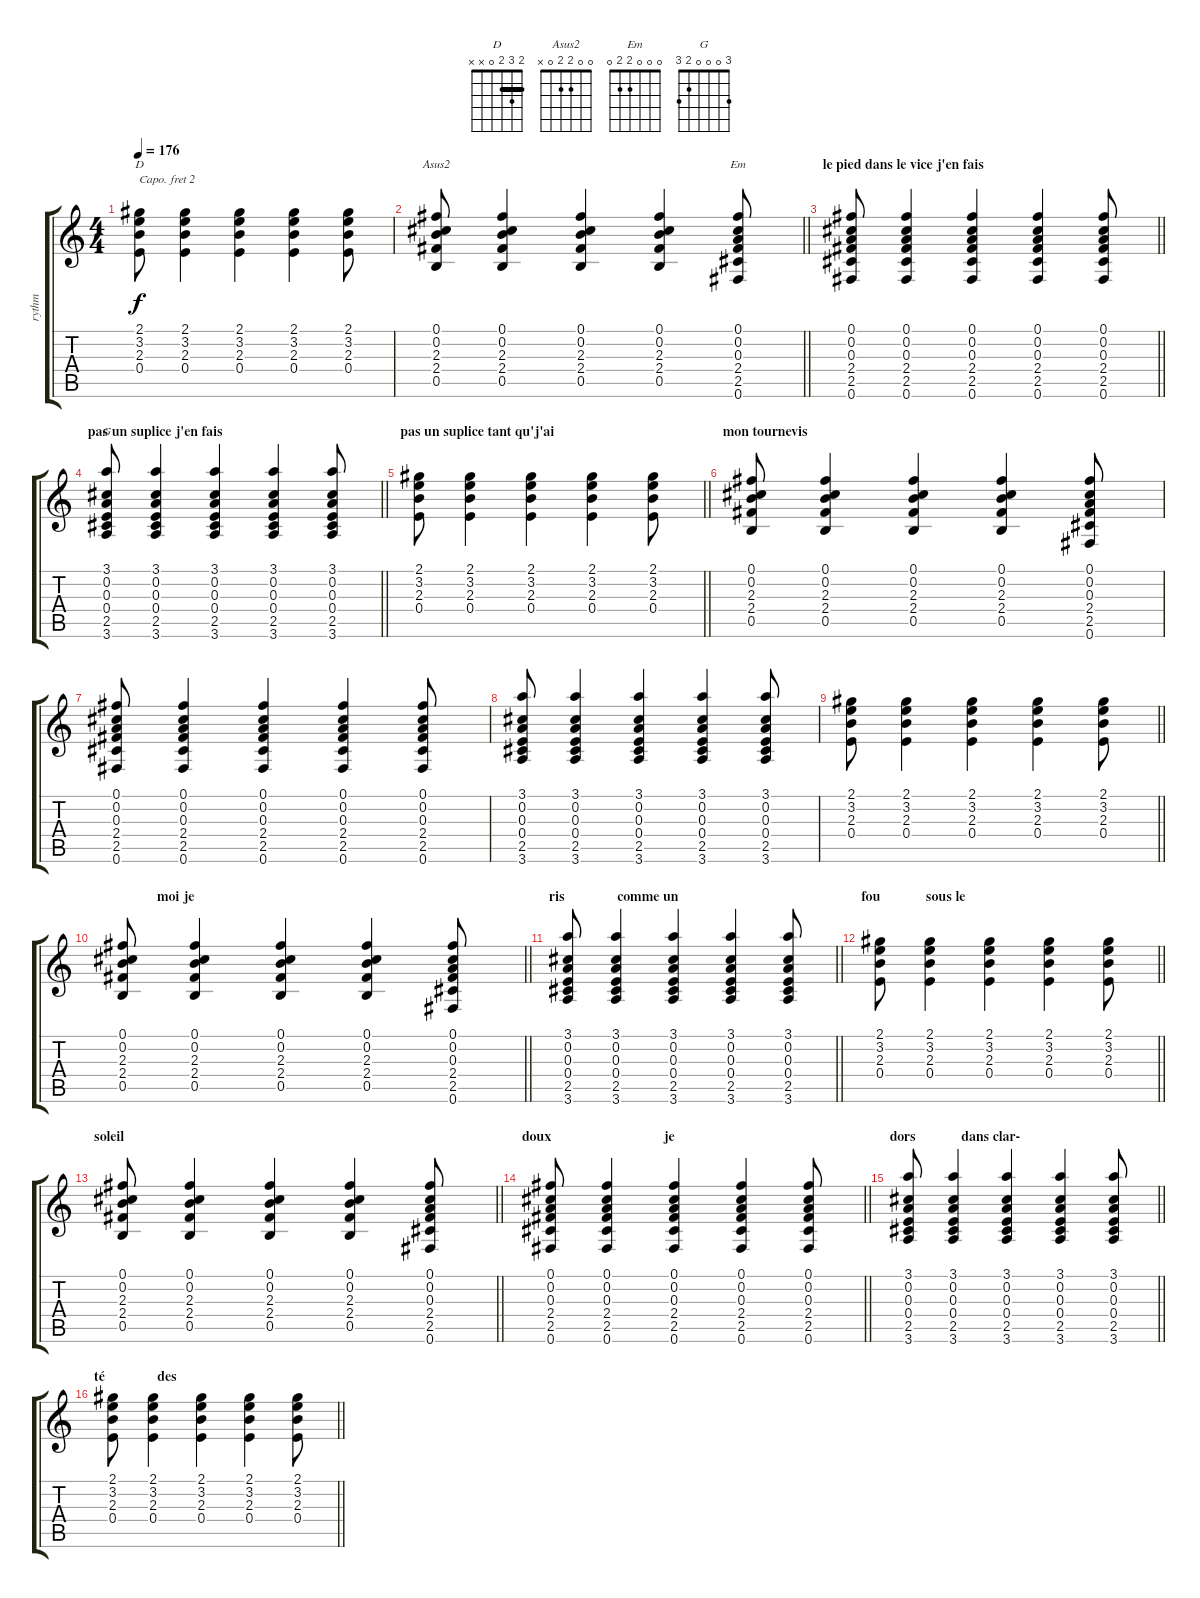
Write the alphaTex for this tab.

\track ("rythm" "rythm") {instrument acousticguitarsteel}
\staff {score tabs}
\capo 2
\tuning (E4 B3 G3 D3 A2 E2) {hide}
\chord ("D" 2 3 2 0 x x) {barre 2}
\chord ("Asus2" 0 0 2 2 0 x)
\chord ("Em" 0 0 0 2 2 0)
\chord ("G" 3 0 0 0 2 3)
\ts (4 4)
\tempo 176
\clef g2
\ks c
(2.1 3.2 2.3 0.4).8{ch "D" dy f} (2.1 3.2 2.3 0.4).4 (2.1 3.2 2.3 0.4).4 (2.1 3.2 2.3 0.4).4 (2.1 3.2 2.3 0.4).8 |
\barLineRight lightlight
(0.1 0.2 2.3 2.4 0.5).8{ch "Asus2"} (0.1 0.2 2.3 2.4 0.5).4 (0.1 0.2 2.3 2.4 0.5).4 (0.1 0.2 2.3 2.4 0.5).4 (0.1 0.2 0.3 2.4 2.5 0.6).8{ch "Em"} |
\section ("" "le pied dans le vice j'en fais")
\barLineRight lightlight
(0.1 0.2 0.3 2.4 2.5 0.6).8 (0.1 0.2 0.3 2.4 2.5 0.6).4 (0.1 0.2 0.3 2.4 2.5 0.6).4 (0.1 0.2 0.3 2.4 2.5 0.6).4 (0.1 0.2 0.3 2.4 2.5 0.6).8 |
\section ("" "pas un suplice j'en fais")
\barLineRight lightlight
(3.1 0.2 0.3 0.4 2.5 3.6).8{ch "G"} (3.1 0.2 0.3 0.4 2.5 3.6).4 (3.1 0.2 0.3 0.4 2.5 3.6).4 (3.1 0.2 0.3 0.4 2.5 3.6).4 (3.1 0.2 0.3 0.4 2.5 3.6).8 |
\section ("" "pas un suplice tant qu'j'ai")
\barLineRight lightlight
(2.1 3.2 2.3 0.4).8 (2.1 3.2 2.3 0.4).4 (2.1 3.2 2.3 0.4).4 (2.1 3.2 2.3 0.4).4 (2.1 3.2 2.3 0.4).8 |
\section ("" "mon tournevis")
(0.1 0.2 2.3 2.4 0.5).8 (0.1 0.2 2.3 2.4 0.5).4 (0.1 0.2 2.3 2.4 0.5).4 (0.1 0.2 2.3 2.4 0.5).4 (0.1 0.2 0.3 2.4 2.5 0.6).8 |
(0.1 0.2 0.3 2.4 2.5 0.6).8 (0.1 0.2 0.3 2.4 2.5 0.6).4 (0.1 0.2 0.3 2.4 2.5 0.6).4 (0.1 0.2 0.3 2.4 2.5 0.6).4 (0.1 0.2 0.3 2.4 2.5 0.6).8 |
(3.1 0.2 0.3 0.4 2.5 3.6).8 (3.1 0.2 0.3 0.4 2.5 3.6).4 (3.1 0.2 0.3 0.4 2.5 3.6).4 (3.1 0.2 0.3 0.4 2.5 3.6).4 (3.1 0.2 0.3 0.4 2.5 3.6).8 |
\barLineRight lightlight
(2.1 3.2 2.3 0.4).8 (2.1 3.2 2.3 0.4).4 (2.1 3.2 2.3 0.4).4 (2.1 3.2 2.3 0.4).4 (2.1 3.2 2.3 0.4).8 |
\section ("" "                  moi je ")
\barLineRight lightlight
(0.1 0.2 2.3 2.4 0.5).8 (0.1 0.2 2.3 2.4 0.5).4 (0.1 0.2 2.3 2.4 0.5).4 (0.1 0.2 2.3 2.4 0.5).4 (0.1 0.2 0.3 2.4 2.5 0.6).8 |
\section ("" "ris               comme un")
\barLineRight lightlight
(3.1 0.2 0.3 0.4 2.5 3.6).8 (3.1 0.2 0.3 0.4 2.5 3.6).4 (3.1 0.2 0.3 0.4 2.5 3.6).4 (3.1 0.2 0.3 0.4 2.5 3.6).4 (3.1 0.2 0.3 0.4 2.5 3.6).8 |
\section ("" "fou             sous le")
\barLineRight lightlight
(2.1 3.2 2.3 0.4).8 (2.1 3.2 2.3 0.4).4 (2.1 3.2 2.3 0.4).4 (2.1 3.2 2.3 0.4).4 (2.1 3.2 2.3 0.4).8 |
\section ("" "soleil ")
\barLineRight lightlight
(0.1 0.2 2.3 2.4 0.5).8 (0.1 0.2 2.3 2.4 0.5).4 (0.1 0.2 2.3 2.4 0.5).4 (0.1 0.2 2.3 2.4 0.5).4 (0.1 0.2 0.3 2.4 2.5 0.6).8 |
\section ("" "doux                                je")
\barLineRight lightlight
(0.1 0.2 0.3 2.4 2.5 0.6).8 (0.1 0.2 0.3 2.4 2.5 0.6).4 (0.1 0.2 0.3 2.4 2.5 0.6).4 (0.1 0.2 0.3 2.4 2.5 0.6).4 (0.1 0.2 0.3 2.4 2.5 0.6).8 |
\section ("" "dors             dans clar-")
\barLineRight lightlight
(3.1 0.2 0.3 0.4 2.5 3.6).8 (3.1 0.2 0.3 0.4 2.5 3.6).4 (3.1 0.2 0.3 0.4 2.5 3.6).4 (3.1 0.2 0.3 0.4 2.5 3.6).4 (3.1 0.2 0.3 0.4 2.5 3.6).8 |
\section ("" "té               des")
\barLineRight lightlight
(2.1 3.2 2.3 0.4).8 (2.1 3.2 2.3 0.4).4 (2.1 3.2 2.3 0.4).4 (2.1 3.2 2.3 0.4).4 (2.1 3.2 2.3 0.4).8
